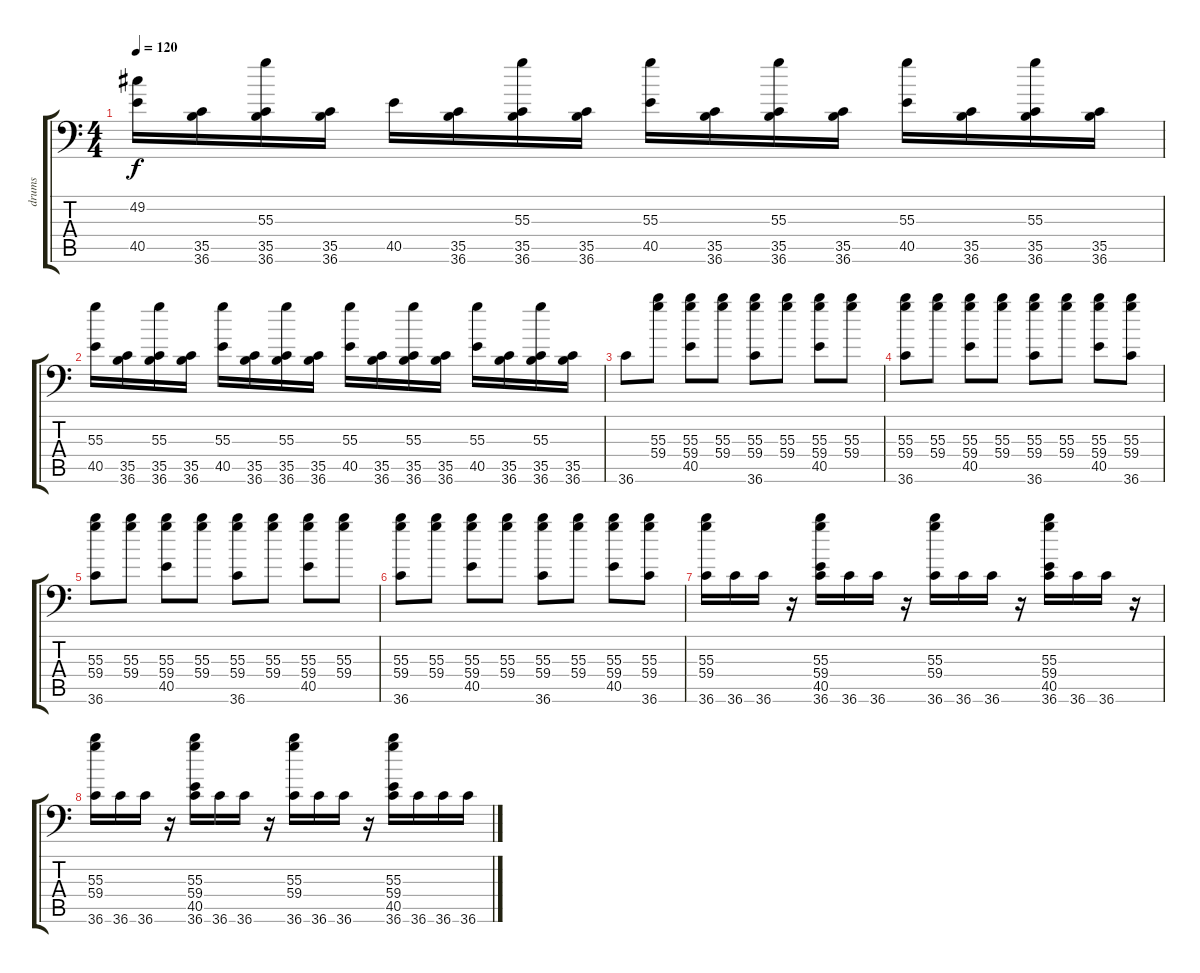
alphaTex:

\track ("drums" "drums") {instrument acousticgrandpiano}
\staff {score tabs}
\tuning (C-1 C-1 C-1 C-1 C-1 C-1) {hide}
\ts (4 4)
\tempo 120
\clef f4
\ks c
(49.2 40.5).16{dy f} (35.5 36.6).16 (55.3 35.5 36.6).16 (35.5 36.6).16 40.5.16 (35.5 36.6).16 (55.3 35.5 36.6).16 (35.5 36.6).16 (55.3 40.5).16 (35.5 36.6).16 (55.3 35.5 36.6).16 (35.5 36.6).16 (55.3 40.5).16 (35.5 36.6).16 (55.3 35.5 36.6).16 (35.5 36.6).16 |
(55.3 40.5).16 (35.5 36.6).16 (55.3 35.5 36.6).16 (35.5 36.6).16 (55.3 40.5).16 (35.5 36.6).16 (55.3 35.5 36.6).16 (35.5 36.6).16 (55.3 40.5).16 (35.5 36.6).16 (55.3 35.5 36.6).16 (35.5 36.6).16 (55.3 40.5).16 (35.5 36.6).16 (55.3 35.5 36.6).16 (35.5 36.6).16 |
36.6.8 (55.3 59.4).8 (55.3 59.4 40.5).8 (55.3 59.4).8 (55.3 59.4 36.6).8 (55.3 59.4).8 (55.3 59.4 40.5).8 (55.3 59.4).8 |
(55.3 59.4 36.6).8 (55.3 59.4).8 (55.3 59.4 40.5).8 (55.3 59.4).8 (55.3 59.4 36.6).8 (55.3 59.4).8 (55.3 59.4 40.5).8 (55.3 59.4 36.6).8 |
(55.3 59.4 36.6).8 (55.3 59.4).8 (55.3 59.4 40.5).8 (55.3 59.4).8 (55.3 59.4 36.6).8 (55.3 59.4).8 (55.3 59.4 40.5).8 (55.3 59.4).8 |
(55.3 59.4 36.6).8 (55.3 59.4).8 (55.3 59.4 40.5).8 (55.3 59.4).8 (55.3 59.4 36.6).8 (55.3 59.4).8 (55.3 59.4 40.5).8 (55.3 59.4 36.6).8 |
(55.3 59.4 36.6).16 36.6.16 36.6.16 r.16 (55.3 59.4 40.5 36.6).16 36.6.16 36.6.16 r.16 (55.3 59.4 36.6).16 36.6.16 36.6.16 r.16 (55.3 59.4 40.5 36.6).16 36.6.16 36.6.16 r.16 |
(55.3 59.4 36.6).16 36.6.16 36.6.16 r.16 (55.3 59.4 40.5 36.6).16 36.6.16 36.6.16 r.16 (55.3 59.4 36.6).16 36.6.16 36.6.16 r.16 (55.3 59.4 40.5 36.6).16 36.6.16 36.6.16 36.6.16
